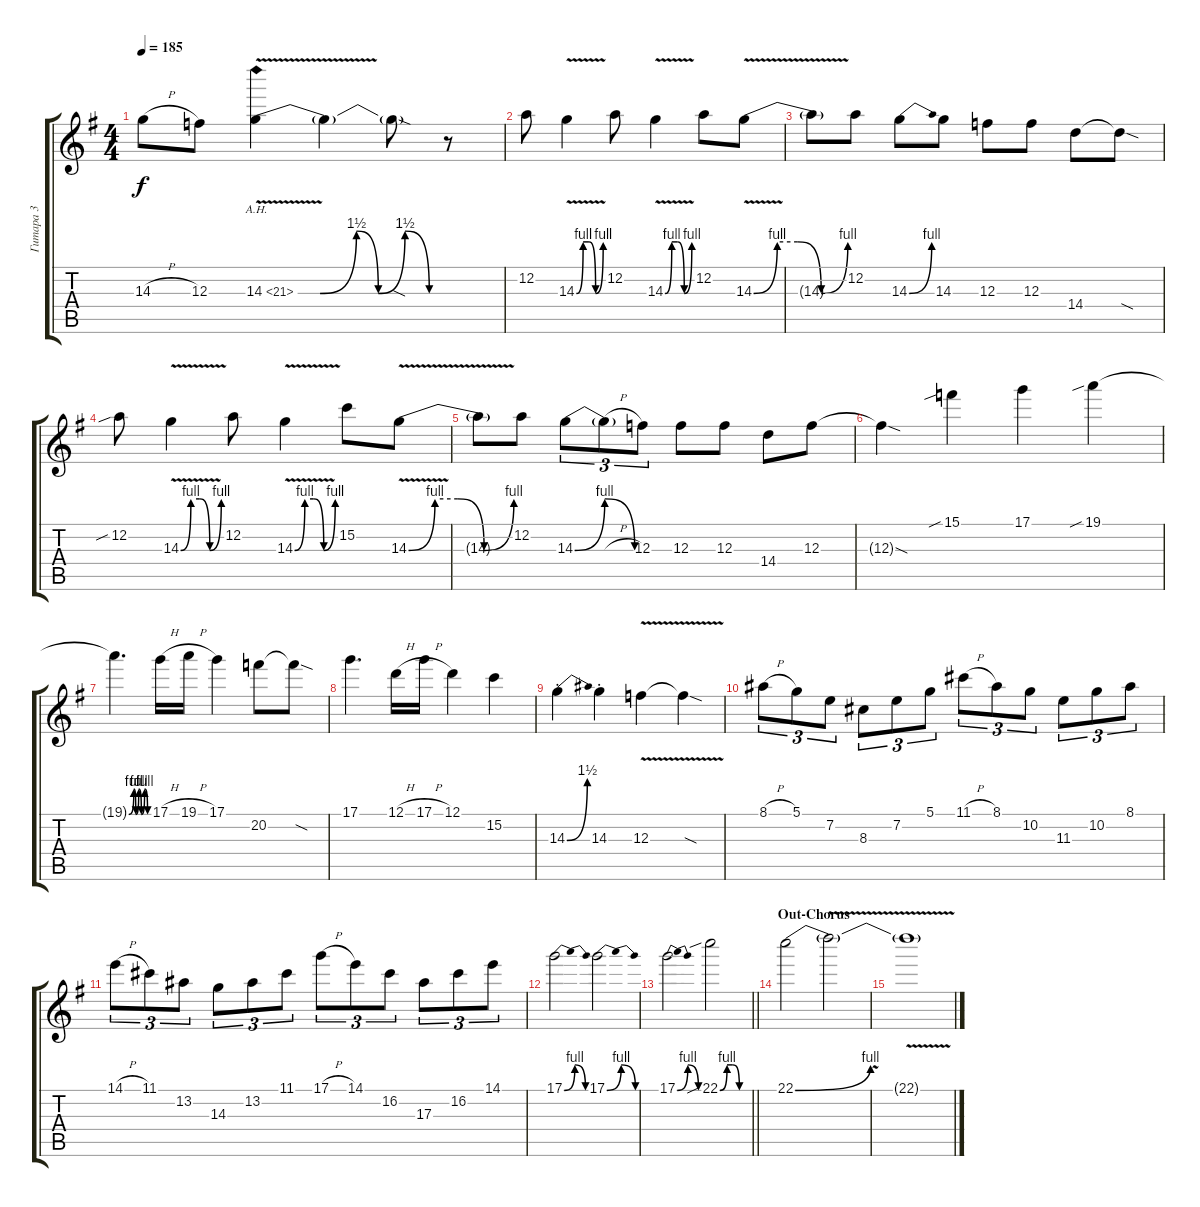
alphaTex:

\track ("Гитара 3" "Гитара 3") {instrument distortionguitar}
\staff {score tabs}
\tuning (D4 A3 F3 C3 G2 D2) {hide}
\ts (4 4)
\tempo 185
\clef g2
\ks eminor
14.3{h t}.8{dy f} 12.3.8 14.3{be (custom 0 0 9 0 24 6 33 0 44 6 54 0 60 0) ah 7 v}.4 14.3{t}.4 14.3{sod t}.8 r.8 |
12.2.8 14.3{be (custom 0 0 15 4 28 4 43 0 60 4) v}.4 12.2.8 14.3{be (custom 0 0 15 4 28 4 43 0 60 4) v}.4 12.2.8 14.3{be (custom 0 0 15 4 28 4 43 0 60 4) v}.8 |
14.3{t}.8 12.2.8 14.3{be (bend 0 0 60 4)}.8 14.3.8 12.3.8 12.3.8 14.4.8 14.4{sod t}.8 |
12.2{sib}.8 14.3{be (custom 0 0 15 4 28 4 43 0 60 4) v}.4 12.2.8 14.3{be (custom 0 0 15 4 28 4 43 0 60 4) v}.4 15.2.8 14.3{be (custom 0 0 15 4 28 4 43 0 60 4) v}.8 |
14.3{t}.8 12.2.8 14.3{be (bendrelease 0 0 23 4 37 4 60 0)}.8{tu (3 2)} 14.3{h t}.8{tu (3 2)} 12.3.8{tu (3 2)} 12.3.8 12.3.8 14.4.8 12.3.8 |
12.3{sod t}.4 15.1{sib}.4 17.1.4 19.1{sib}.4 |
19.1{be (custom 0 0 15 4 21 0 30 4 38 0 48 4 57 0 60 0) t}.4{d} 17.1{h}.16 19.1{h}.16 17.1.4 20.2.8 20.2{sod t}.8 |
17.1.4{d} 12.1{h}.16 17.1{h}.16 12.1.4 15.2.4 |
14.3{be (bend 0 0 60 6) st}.4 14.3{st}.4 12.3{v}.4 12.3{sod t}.4 |
8.1{h}.8{tu (3 2)} 5.1.8{tu (3 2)} 7.2.8{tu (3 2)} 8.3.8{tu (3 2)} 7.2.8{tu (3 2)} 5.1.8{tu (3 2)} 11.1{h}.8{tu (3 2)} 8.1.8{tu (3 2)} 10.2.8{tu (3 2)} 11.3.8{tu (3 2)} 10.2.8{tu (3 2)} 8.1.8{tu (3 2)} |
14.1{h}.8{tu (3 2)} 11.1.8{tu (3 2)} 13.2.8{tu (3 2)} 14.3.8{tu (3 2)} 13.2.8{tu (3 2)} 11.1.8{tu (3 2)} 17.1{h}.8{tu (3 2)} 14.1.8{tu (3 2)} 16.2.8{tu (3 2)} 17.3.8{tu (3 2)} 16.2.8{tu (3 2)} 14.1.8{tu (3 2)} |
17.1{be (bendrelease 0 0 15 4 49 4 60 0)}.2 17.1{be (bendrelease 0 0 15 4 47 4 60 0)}.2 |
\barLineRight lightlight
17.1{be (bendrelease 0 0 15 4 45 4 60 0)}.2 22.1{be (custom 0 0 15 4 27 4 41 0 60 0) sib}.2 |
\section ("" "Out-Chorus")
22.1{be (bend 0 0 60 4)}.2 22.1{v t}.2{volume 0} |
22.1{t}.1
